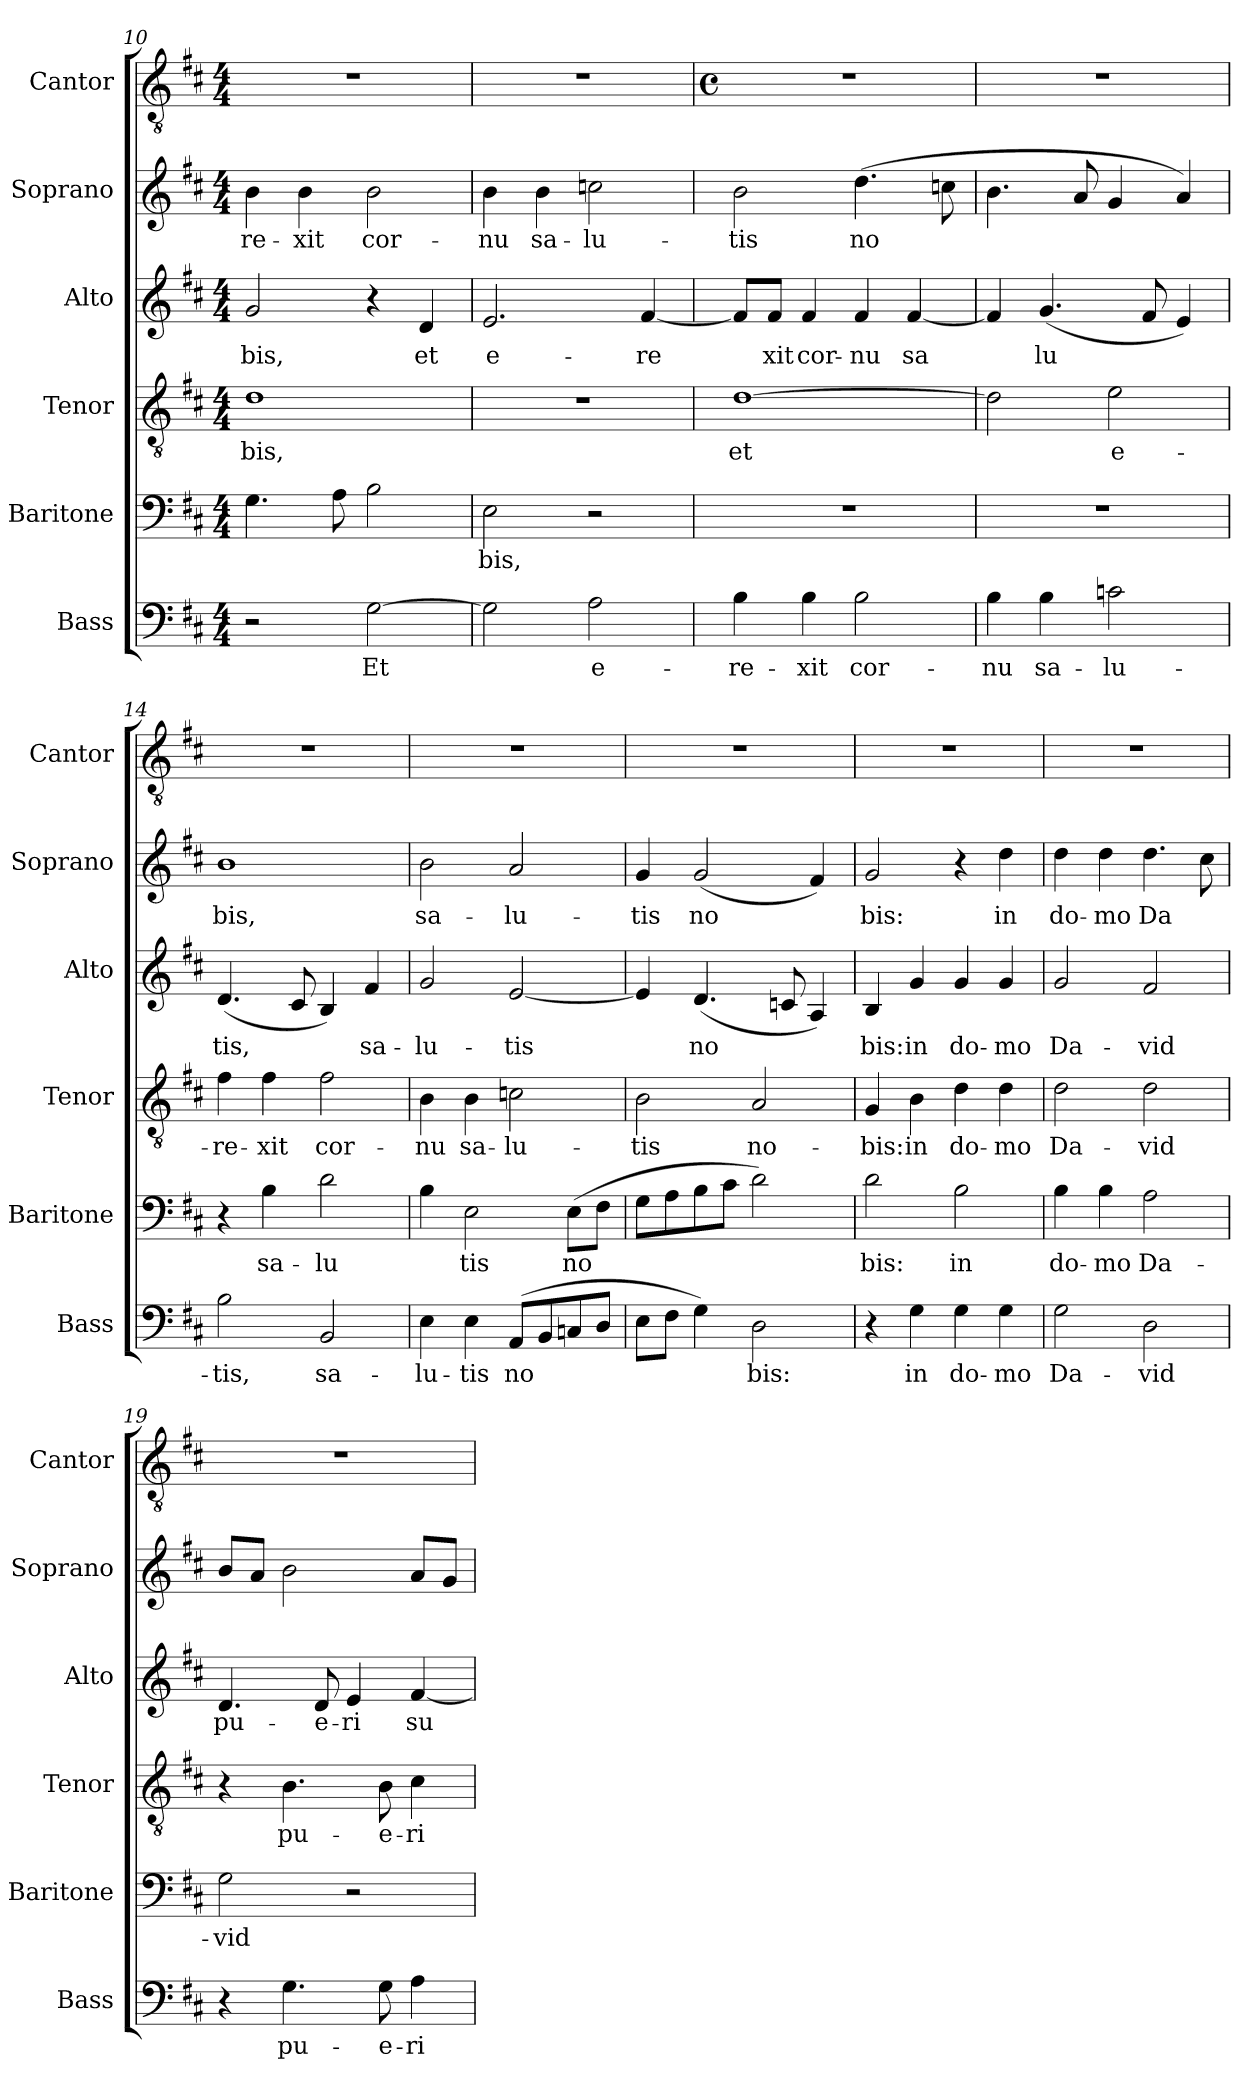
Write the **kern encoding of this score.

**kern	**text	**kern	**text	**kern	**text	**kern	**text	**kern	**text	**kern
*part6	*part6	*part5	*part5	*part4	*part4	*part3	*part3	*part2	*part2	*part1
*staff6	*staff6	*staff5	*staff5	*staff4	*staff4	*staff3	*staff3	*staff2	*staff2	*staff1
*I"Bass	*	*I"Baritone	*	*I"Tenor	*	*I"Alto	*	*I"Soprano	*	*I"Cantor
*I'Bass	*	*I'Baritone	*	*I'Tenor	*	*I'Alto	*	*I'Soprano	*	*I'Cantor
*clefF4	*	*clefF4	*	*clefGv2	*	*clefG2	*	*clefG2	*	*clefGv2
*k[f#c#]	*	*k[f#c#]	*	*k[f#c#]	*	*k[f#c#]	*	*k[f#c#]	*	*k[f#c#]
*D:	*	*D:	*	*D:	*	*D:	*	*D:	*	*D:
*M4/4	*	*M4/4	*	*M4/4	*	*M4/4	*	*M4/4	*	*M4/4
=10	=10	=10	=10	=10	=10	=10	=10	=10	=10	=10
!	!	!	!	!	!LO:LY:b	!	!LO:LY:b	!	!LO:LY:b	!
2r	.	4.G\	.	1d	-bis,	2g/	bis,	4b\	-re-	1r
!	!	!	!	!	!	!	!	!	!LO:LY:b	!
.	.	.	.	.	.	.	.	4b\	-xit	.
.	.	8A\	.	.	.	.	.	.	.	.
!	!LO:LY:b	!	!	!	!	!	!	!	!LO:LY:b	!
[2G\	Et	2B\	.	.	.	4r	.	2b\	cor-	.
!	!	!	!	!	!	!	!LO:LY:b	!	!	!
.	.	.	.	.	.	4d/	et	.	.	.
=11	=11	=11	=11	=11	=11	=11	=11	=11	=11	=11
!	!	!	!LO:LY:b	!	!	!	!LO:LY:b	!	!LO:LY:b	!
2G\]	.	2E\	bis,	1r	.	2.e/	e-	4b\	-nu	1r
!	!	!	!	!	!	!	!	!	!LO:LY:b	!
.	.	.	.	.	.	.	.	4b\	sa-	.
!	!LO:LY:b	!	!	!	!	!	!	!	!LO:LY:b	!
2A\	e-	2r	.	.	.	.	.	2ccn\	-lu-	.
!	!	!	!	!	!	!	!LO:LY:b	!	!	!
.	.	.	.	.	.	[4f#/	-re	.	.	.
!!LO:PB:g=z
=12	=12	=12	=12	=12	=12	=12	=12	=12	=12	=12
*	*	*	*	*	*	*	*	*	*	*M4/4
*	*	*	*	*	*	*	*	*	*	*met(c)
!	!LO:LY:b	!	!	!	!LO:LY:b	!	!	!	!LO:LY:b	!
4B\	-re-	1r	.	[1d	et	8f#/L]	.	2b\	-tis	1r
!	!	!	!	!	!	!	!LO:LY:b	!	!	!
.	.	.	.	.	.	8f#/J	xit	.	.	.
!	!LO:LY:b	!	!	!	!	!	!LO:LY:b	!	!	!
4B\	-xit	.	.	.	.	4f#/	cor-	.	.	.
!	!LO:LY:b	!	!	!	!	!	!LO:LY:b	!	!LO:LY:b	!
2B\	cor-	.	.	.	.	4f#/	-nu	(>4.dd\	no	.
!	!	!	!	!	!	!	!LO:LY:b	!	!	!
.	.	.	.	.	.	[4f#/	sa	.	.	.
.	.	.	.	.	.	.	.	8ccn\	.	.
=13	=13	=13	=13	=13	=13	=13	=13	=13	=13	=13
!	!LO:LY:b	!	!	!	!	!	!	!	!	!
4B\	-nu	1r	.	2d\]	.	4f#/]	.	4.b\	.	1r
!	!LO:LY:b	!	!	!	!	!	!LO:LY:b	!	!	!
4B\	sa-	.	.	.	.	(<4.g/	lu	.	.	.
.	.	.	.	.	.	.	.	8a/	.	.
!	!LO:LY:b	!	!	!	!LO:LY:b	!	!	!	!	!
2cn\	-lu-	.	.	2e\	e-	.	.	4g/	.	.
.	.	.	.	.	.	8f#/	.	.	.	.
.	.	.	.	.	.	4e/)	.	4a/)	.	.
=14	=14	=14	=14	=14	=14	=14	=14	=14	=14	=14
!	!LO:LY:b	!	!	!	!LO:LY:b	!	!LO:LY:b	!	!LO:LY:b	!
2B\	-tis,	4r	.	4f#\	-re-	(<4.d/	tis,	1b	bis,	1r
!	!	!	!LO:LY:b	!	!LO:LY:b	!	!	!	!	!
.	.	4B\	sa-	4f#\	-xit	.	.	.	.	.
.	.	.	.	.	.	8c#/	.	.	.	.
!	!LO:LY:b	!	!LO:LY:b	!	!LO:LY:b	!	!	!	!	!
2BB/	sa-	2d\	-lu	2f#\	cor-	4B/)	.	.	.	.
!	!	!	!	!	!	!	!LO:LY:b	!	!	!
.	.	.	.	.	.	4f#/	sa-	.	.	.
=15	=15	=15	=15	=15	=15	=15	=15	=15	=15	=15
!	!LO:LY:b	!	!	!	!LO:LY:b	!	!LO:LY:b	!	!LO:LY:b	!
4E\	-lu-	4B\	.	4B\	-nu	2g/	-lu-	2b\	sa-	1r
!	!LO:LY:b	!	!LO:LY:b	!	!LO:LY:b	!	!	!	!	!
4E\	-tis	2E\	tis	4B\	sa-	.	.	.	.	.
!	!LO:LY:b	!	!	!	!LO:LY:b	!	!LO:LY:b	!	!LO:LY:b	!
(>8AA/L	no	.	.	2cn\	-lu-	[2e/	-tis	2a/	-lu-	.
8BB/	.	.	.	.	.	.	.	.	.	.
!	!	!	!LO:LY:b	!	!	!	!	!	!	!
8Cn/	.	(>8E\L	no	.	.	.	.	.	.	.
8D/J	.	8F#\J	.	.	.	.	.	.	.	.
=16	=16	=16	=16	=16	=16	=16	=16	=16	=16	=16
!	!	!	!	!	!LO:LY:b	!	!	!	!LO:LY:b	!
8E\L	.	8G\L	.	2B\	-tis	4e/]	.	4g/	-tis	1r
8F#\J	.	8A\	.	.	.	.	.	.	.	.
!	!	!	!	!	!	!	!LO:LY:b	!	!LO:LY:b	!
4G\)	.	8B\	.	.	.	(<4.d/	no	(<2g/	no	.
.	.	8c#\J	.	.	.	.	.	.	.	.
!	!LO:LY:b	!	!	!	!LO:LY:b	!	!	!	!	!
2D\	bis:	2d\)	.	2A/	no-	.	.	.	.	.
.	.	.	.	.	.	8cn/	.	.	.	.
.	.	.	.	.	.	4A/)	.	4f#/)	.	.
=17	=17	=17	=17	=17	=17	=17	=17	=17	=17	=17
!	!	!	!LO:LY:b	!	!LO:LY:b	!	!LO:LY:b	!	!LO:LY:b	!
4r	.	2d\	bis:	4G/	-bis:	4B/	bis:	2g/	bis:	1r
!	!LO:LY:b	!	!	!	!LO:LY:b	!	!LO:LY:b	!	!	!
4G\	in	.	.	4B\	in	4g/	in	.	.	.
!	!LO:LY:b	!	!LO:LY:b	!	!LO:LY:b	!	!LO:LY:b	!	!	!
4G\	do-	2B\	in	4d\	do-	4g/	do-	4r	.	.
!	!LO:LY:b	!	!	!	!LO:LY:b	!	!LO:LY:b	!	!LO:LY:b	!
4G\	-mo	.	.	4d\	-mo	4g/	-mo	4dd\	in	.
=18	=18	=18	=18	=18	=18	=18	=18	=18	=18	=18
!	!LO:LY:b	!	!LO:LY:b	!	!LO:LY:b	!	!LO:LY:b	!	!LO:LY:b	!
2G\	Da-	4B\	do-	2d\	Da-	2g/	Da-	4dd\	do-	1r
!	!	!	!LO:LY:b	!	!	!	!	!	!LO:LY:b	!
.	.	4B\	-mo	.	.	.	.	4dd\	-mo	.
!	!LO:LY:b	!	!LO:LY:b	!	!LO:LY:b	!	!LO:LY:b	!	!LO:LY:b	!
2D\	-vid	2A\	Da-	2d\	-vid	2f#/	-vid	4.dd\	Da	.
.	.	.	.	.	.	.	.	8cc#\	.	.
!!LO:LB:g=z
=19	=19	=19	=19	=19	=19	=19	=19	=19	=19	=19
!	!	!	!LO:LY:b	!	!	!	!LO:LY:b	!	!	!
4r	.	2G\	-vid	4r	.	4.d/	pu-	8b/L	.	1r
.	.	.	.	.	.	.	.	8a/J	.	.
!	!LO:LY:b	!	!	!	!LO:LY:b	!	!	!	!	!
4.G\	pu-	.	.	4.B\	pu-	.	.	2b\	.	.
!	!	!	!	!	!	!	!LO:LY:b	!	!	!
.	.	.	.	.	.	8d/	-e-	.	.	.
!	!	!	!	!	!	!	!LO:LY:b	!	!	!
.	.	2r	.	.	.	4e/	-ri	.	.	.
!	!LO:LY:b	!	!	!	!LO:LY:b	!	!	!	!	!
8G\	-e-	.	.	8B\	-e-	.	.	.	.	.
!	!LO:LY:b	!	!	!	!LO:LY:b	!	!LO:LY:b	!	!	!
4A\	-ri	.	.	4c#\	-ri	[4f#/	su	8a/L	.	.
.	.	.	.	.	.	.	.	8g/J	.	.
=	=	=	=	=	=	=	=	=	=	=
*-	*-	*-	*-	*-	*-	*-	*-	*-	*-	*-
